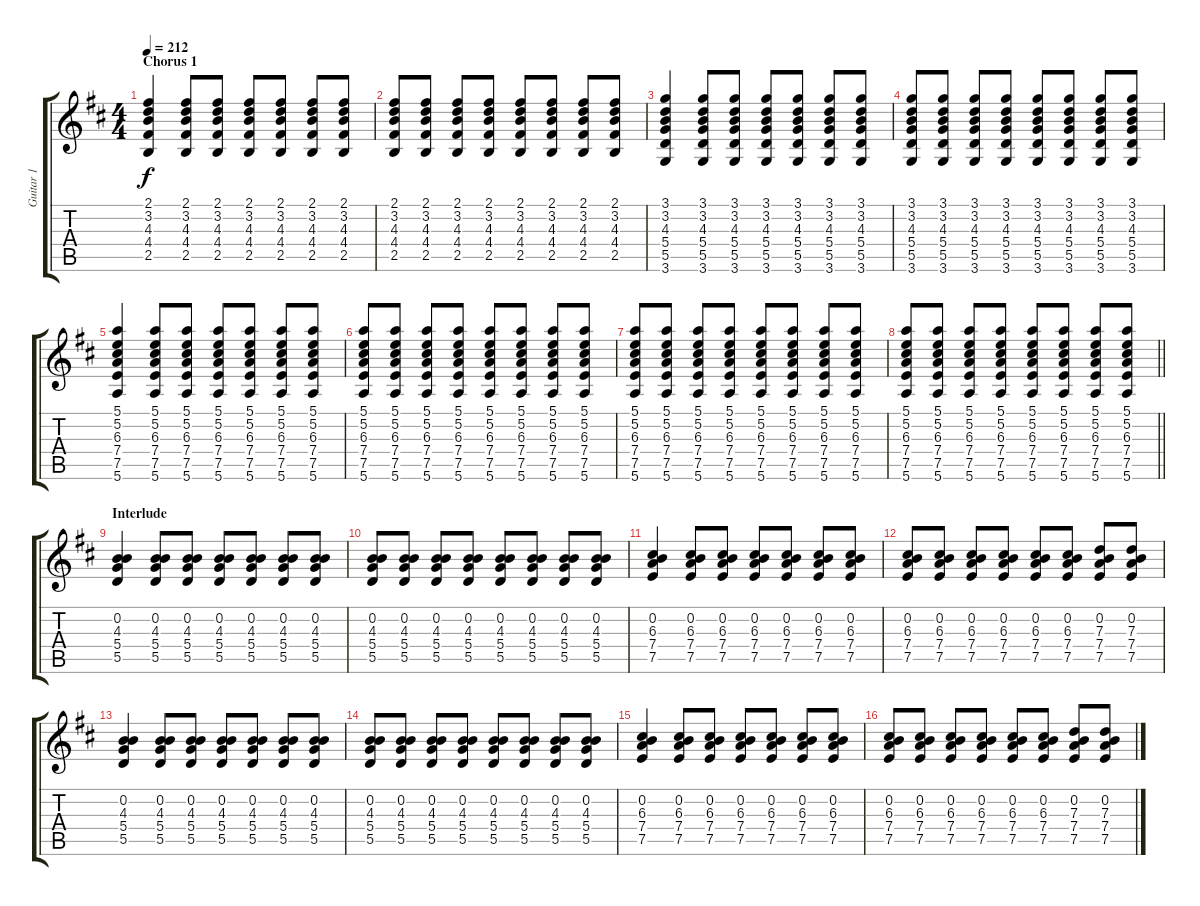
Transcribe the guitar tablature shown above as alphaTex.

\track ("Guitar 1" "Guitar 1") {instrument electricguitarclean}
\staff {score tabs}
\tuning (E4 B3 G3 D3 A2 E2) {hide}
\ts (4 4)
\section ("" "Chorus 1")
\tempo 212
\clef g2
\ks d
(2.1 3.2 4.3 4.4 2.5).4{dy f} (2.1 3.2 4.3 4.4 2.5).8 (2.1 3.2 4.3 4.4 2.5).8 (2.1 3.2 4.3 4.4 2.5).8 (2.1 3.2 4.3 4.4 2.5).8 (2.1 3.2 4.3 4.4 2.5).8 (2.1 3.2 4.3 4.4 2.5).8 |
(2.1 3.2 4.3 4.4 2.5).8 (2.1 3.2 4.3 4.4 2.5).8 (2.1 3.2 4.3 4.4 2.5).8 (2.1 3.2 4.3 4.4 2.5).8 (2.1 3.2 4.3 4.4 2.5).8 (2.1 3.2 4.3 4.4 2.5).8 (2.1 3.2 4.3 4.4 2.5).8 (2.1 3.2 4.3 4.4 2.5).8 |
(3.1 3.2 4.3 5.4 5.5 3.6).4 (3.1 3.2 4.3 5.4 5.5 3.6).8 (3.1 3.2 4.3 5.4 5.5 3.6).8 (3.1 3.2 4.3 5.4 5.5 3.6).8 (3.1 3.2 4.3 5.4 5.5 3.6).8 (3.1 3.2 4.3 5.4 5.5 3.6).8 (3.1 3.2 4.3 5.4 5.5 3.6).8 |
(3.1 3.2 4.3 5.4 5.5 3.6).8 (3.1 3.2 4.3 5.4 5.5 3.6).8 (3.1 3.2 4.3 5.4 5.5 3.6).8 (3.1 3.2 4.3 5.4 5.5 3.6).8 (3.1 3.2 4.3 5.4 5.5 3.6).8 (3.1 3.2 4.3 5.4 5.5 3.6).8 (3.1 3.2 4.3 5.4 5.5 3.6).8 (3.1 3.2 4.3 5.4 5.5 3.6).8 |
(5.1 5.2 6.3 7.4 7.5 5.6).4 (5.1 5.2 6.3 7.4 7.5 5.6).8 (5.1 5.2 6.3 7.4 7.5 5.6).8 (5.1 5.2 6.3 7.4 7.5 5.6).8 (5.1 5.2 6.3 7.4 7.5 5.6).8 (5.1 5.2 6.3 7.4 7.5 5.6).8 (5.1 5.2 6.3 7.4 7.5 5.6).8 |
(5.1 5.2 6.3 7.4 7.5 5.6).8 (5.1 5.2 6.3 7.4 7.5 5.6).8 (5.1 5.2 6.3 7.4 7.5 5.6).8 (5.1 5.2 6.3 7.4 7.5 5.6).8 (5.1 5.2 6.3 7.4 7.5 5.6).8 (5.1 5.2 6.3 7.4 7.5 5.6).8 (5.1 5.2 6.3 7.4 7.5 5.6).8 (5.1 5.2 6.3 7.4 7.5 5.6).8 |
(5.1 5.2 6.3 7.4 7.5 5.6).8 (5.1 5.2 6.3 7.4 7.5 5.6).8 (5.1 5.2 6.3 7.4 7.5 5.6).8 (5.1 5.2 6.3 7.4 7.5 5.6).8 (5.1 5.2 6.3 7.4 7.5 5.6).8 (5.1 5.2 6.3 7.4 7.5 5.6).8 (5.1 5.2 6.3 7.4 7.5 5.6).8 (5.1 5.2 6.3 7.4 7.5 5.6).8 |
\barLineRight lightlight
(5.1 5.2 6.3 7.4 7.5 5.6).8 (5.1 5.2 6.3 7.4 7.5 5.6).8 (5.1 5.2 6.3 7.4 7.5 5.6).8 (5.1 5.2 6.3 7.4 7.5 5.6).8 (5.1 5.2 6.3 7.4 7.5 5.6).8 (5.1 5.2 6.3 7.4 7.5 5.6).8 (5.1 5.2 6.3 7.4 7.5 5.6).8 (5.1 5.2 6.3 7.4 7.5 5.6).8 |
\section ("" "Interlude")
(0.2 4.3 5.4 5.5).4 (0.2 4.3 5.4 5.5).8 (0.2 4.3 5.4 5.5).8 (0.2 4.3 5.4 5.5).8 (0.2 4.3 5.4 5.5).8 (0.2 4.3 5.4 5.5).8 (0.2 4.3 5.4 5.5).8 |
(0.2 4.3 5.4 5.5).8 (0.2 4.3 5.4 5.5).8 (0.2 4.3 5.4 5.5).8 (0.2 4.3 5.4 5.5).8 (0.2 4.3 5.4 5.5).8 (0.2 4.3 5.4 5.5).8 (0.2 4.3 5.4 5.5).8 (0.2 4.3 5.4 5.5).8 |
(0.2 6.3 7.4 7.5).4 (0.2 6.3 7.4 7.5).8 (0.2 6.3 7.4 7.5).8 (0.2 6.3 7.4 7.5).8 (0.2 6.3 7.4 7.5).8 (0.2 6.3 7.4 7.5).8 (0.2 6.3 7.4 7.5).8 |
(0.2 6.3 7.4 7.5).8 (0.2 6.3 7.4 7.5).8 (0.2 6.3 7.4 7.5).8 (0.2 6.3 7.4 7.5).8 (0.2 6.3 7.4 7.5).8 (0.2 6.3 7.4 7.5).8 (0.2 7.3 7.4 7.5).8 (0.2 7.3 7.4 7.5).8 |
(0.2 4.3 5.4 5.5).4 (0.2 4.3 5.4 5.5).8 (0.2 4.3 5.4 5.5).8 (0.2 4.3 5.4 5.5).8 (0.2 4.3 5.4 5.5).8 (0.2 4.3 5.4 5.5).8 (0.2 4.3 5.4 5.5).8 |
(0.2 4.3 5.4 5.5).8 (0.2 4.3 5.4 5.5).8 (0.2 4.3 5.4 5.5).8 (0.2 4.3 5.4 5.5).8 (0.2 4.3 5.4 5.5).8 (0.2 4.3 5.4 5.5).8 (0.2 4.3 5.4 5.5).8 (0.2 4.3 5.4 5.5).8 |
(0.2 6.3 7.4 7.5).4 (0.2 6.3 7.4 7.5).8 (0.2 6.3 7.4 7.5).8 (0.2 6.3 7.4 7.5).8 (0.2 6.3 7.4 7.5).8 (0.2 6.3 7.4 7.5).8 (0.2 6.3 7.4 7.5).8 |
(0.2 6.3 7.4 7.5).8 (0.2 6.3 7.4 7.5).8 (0.2 6.3 7.4 7.5).8 (0.2 6.3 7.4 7.5).8 (0.2 6.3 7.4 7.5).8 (0.2 6.3 7.4 7.5).8 (0.2 7.3 7.4 7.5).8 (0.2 7.3 7.4 7.5).8
